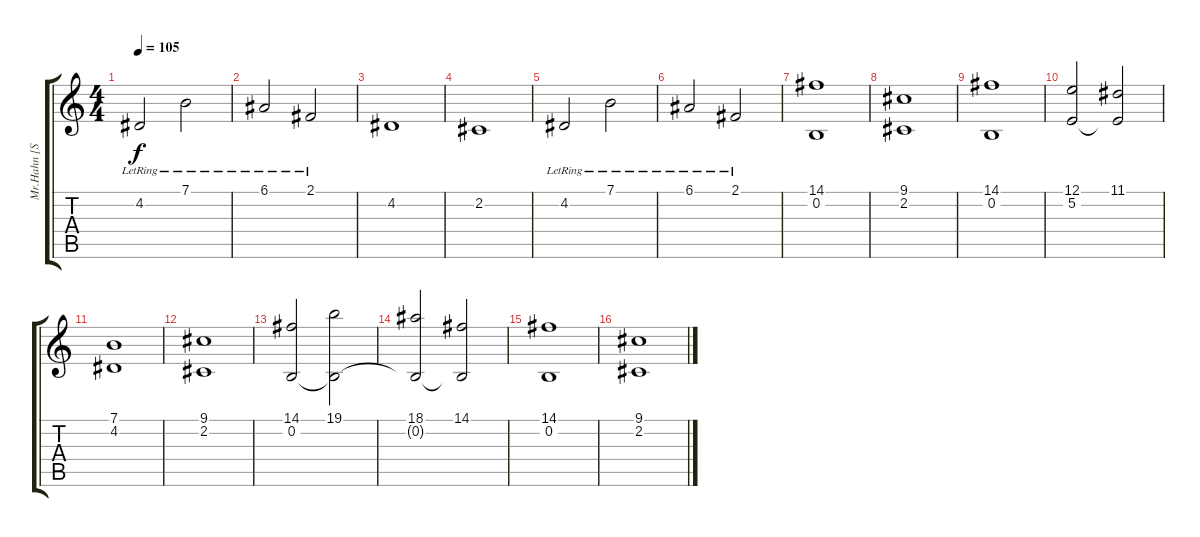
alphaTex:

\track ("Mr.Hahn [Sampler3]" "Mr.Hahn [S") {instrument stringensemble2}
\staff {score tabs}
\tuning (E4 B3 G3 D3 A2 D2) {hide}
\ts (4 4)
\tempo 105
\clef g2
\ks c
4.2{lr}.2{dy f} 7.1{lr}.2 |
6.1{lr}.2 2.1{lr}.2 |
4.2.1 |
2.2.1 |
4.2{lr}.2 7.1{lr}.2 |
6.1{lr}.2 2.1{lr}.2 |
(14.1 0.2).1 |
(9.1 2.2).1 |
(14.1 0.2).1 |
(12.1 5.2).2 (11.1 5.2{t}).2 |
(7.1 4.2).1 |
(9.1 2.2).1 |
(14.1 0.2).2 (19.1 0.2{t}).2 |
(18.1 0.2{t}).2 (14.1 0.2{t}).2 |
(14.1 0.2).1 |
(9.1 2.2).1
